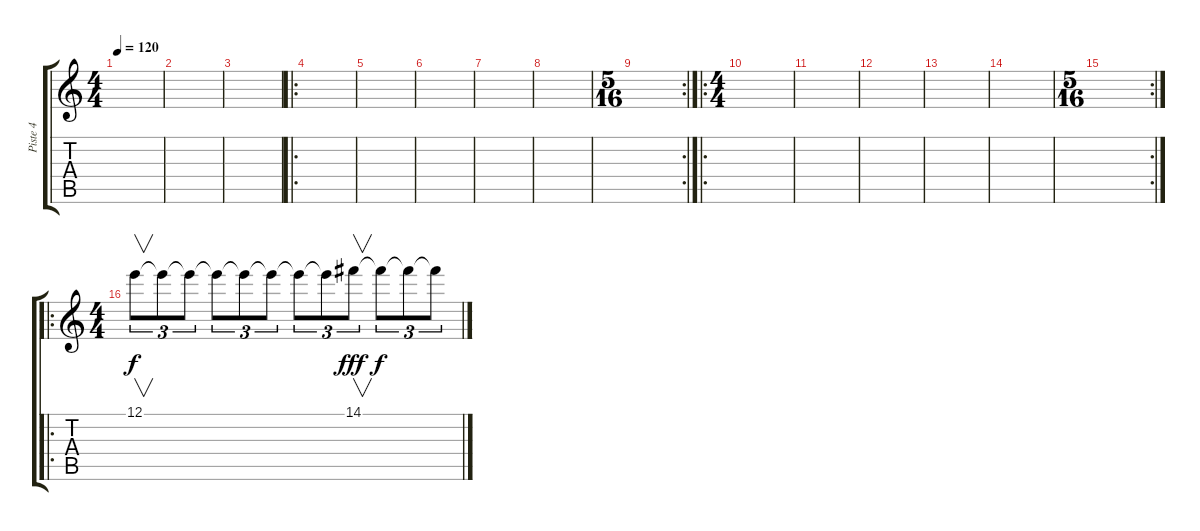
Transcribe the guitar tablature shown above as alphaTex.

\track ("Piste 4" "Piste 4") {instrument distortionguitar}
\staff {score tabs}
\tuning (E4 B3 G3 D3 A2 E2) {hide}
\ts (4 4)
\tempo 120
\clef g2
\ks c
|
|
|
\ro
|
|
|
|
|
\rc 2
\ts (5 16)
|
\ro
\ts (4 4)
|
|
|
|
|
\rc 2
\ts (5 16)
|
\ro
\ts (4 4)
12.1.8{v tu (3 2)} 12.1{t}.8{tu (3 2) dy f} 12.1{t}.8{tu (3 2)} 12.1{t}.8{tu (3 2)} 12.1{t}.8{tu (3 2)} 12.1{t}.8{tu (3 2)} 12.1{t}.8{tu (3 2)} 12.1{t}.8{tu (3 2)} 14.1.8{v tu (3 2) dy fff} 14.1{t}.8{tu (3 2) dy f} 14.1{t}.8{tu (3 2)} 14.1{t}.8{tu (3 2)}
